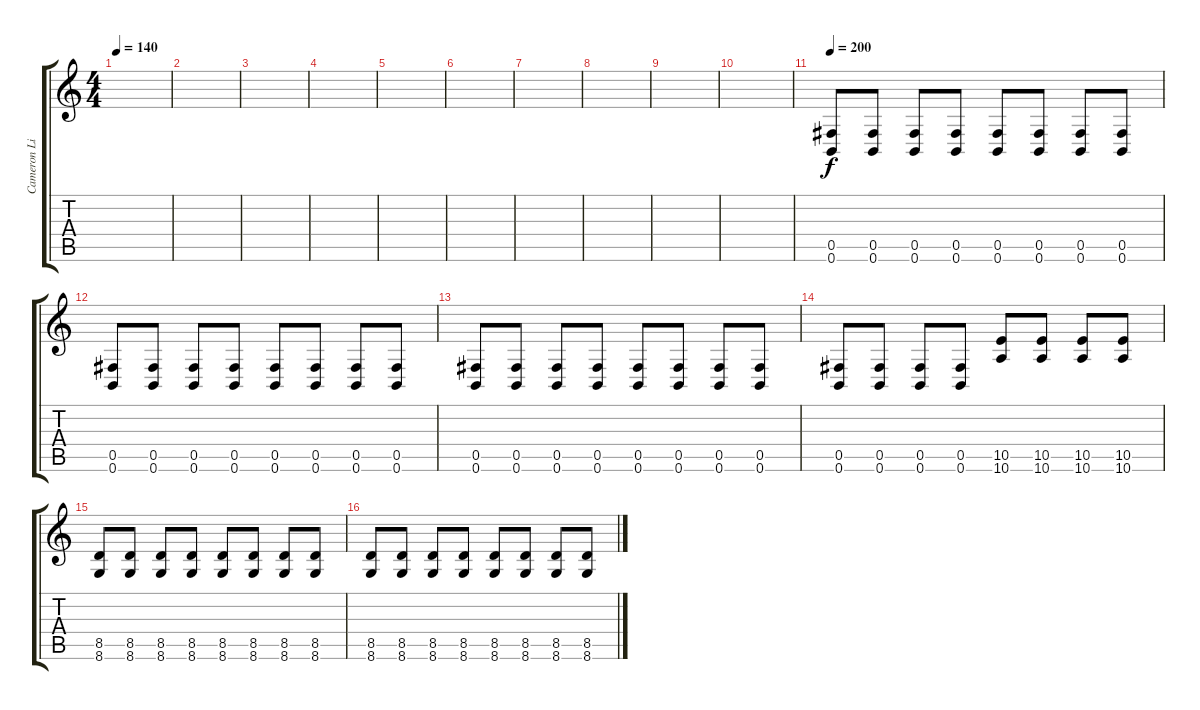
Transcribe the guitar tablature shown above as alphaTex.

\track ("Cameron Liddell" "Cameron Li") {instrument distortionguitar}
\staff {score tabs}
\tuning (Db4 Ab3 E3 B2 Gb2 B1) {hide}
\ts (4 4)
\tempo 140
\clef g2
\ks c
|
|
|
|
|
|
|
|
|
|
\tempo 200
(0.5 0.6).8 (0.5 0.6).8 (0.5 0.6).8 (0.5 0.6).8 (0.5 0.6).8 (0.5 0.6).8 (0.5 0.6).8 (0.5 0.6).8 |
(0.5 0.6).8 (0.5 0.6).8 (0.5 0.6).8 (0.5 0.6).8 (0.5 0.6).8 (0.5 0.6).8 (0.5 0.6).8 (0.5 0.6).8 |
(0.5 0.6).8 (0.5 0.6).8 (0.5 0.6).8 (0.5 0.6).8 (0.5 0.6).8 (0.5 0.6).8 (0.5 0.6).8 (0.5 0.6).8 |
(0.5 0.6).8 (0.5 0.6).8 (0.5 0.6).8 (0.5 0.6).8 (10.5 10.6).8 (10.5 10.6).8 (10.5 10.6).8 (10.5 10.6).8 |
(8.5 8.6).8 (8.5 8.6).8 (8.5 8.6).8 (8.5 8.6).8 (8.5 8.6).8 (8.5 8.6).8 (8.5 8.6).8 (8.5 8.6).8 |
(8.5 8.6).8 (8.5 8.6).8 (8.5 8.6).8 (8.5 8.6).8 (8.5 8.6).8 (8.5 8.6).8 (8.5 8.6).8 (8.5 8.6).8
